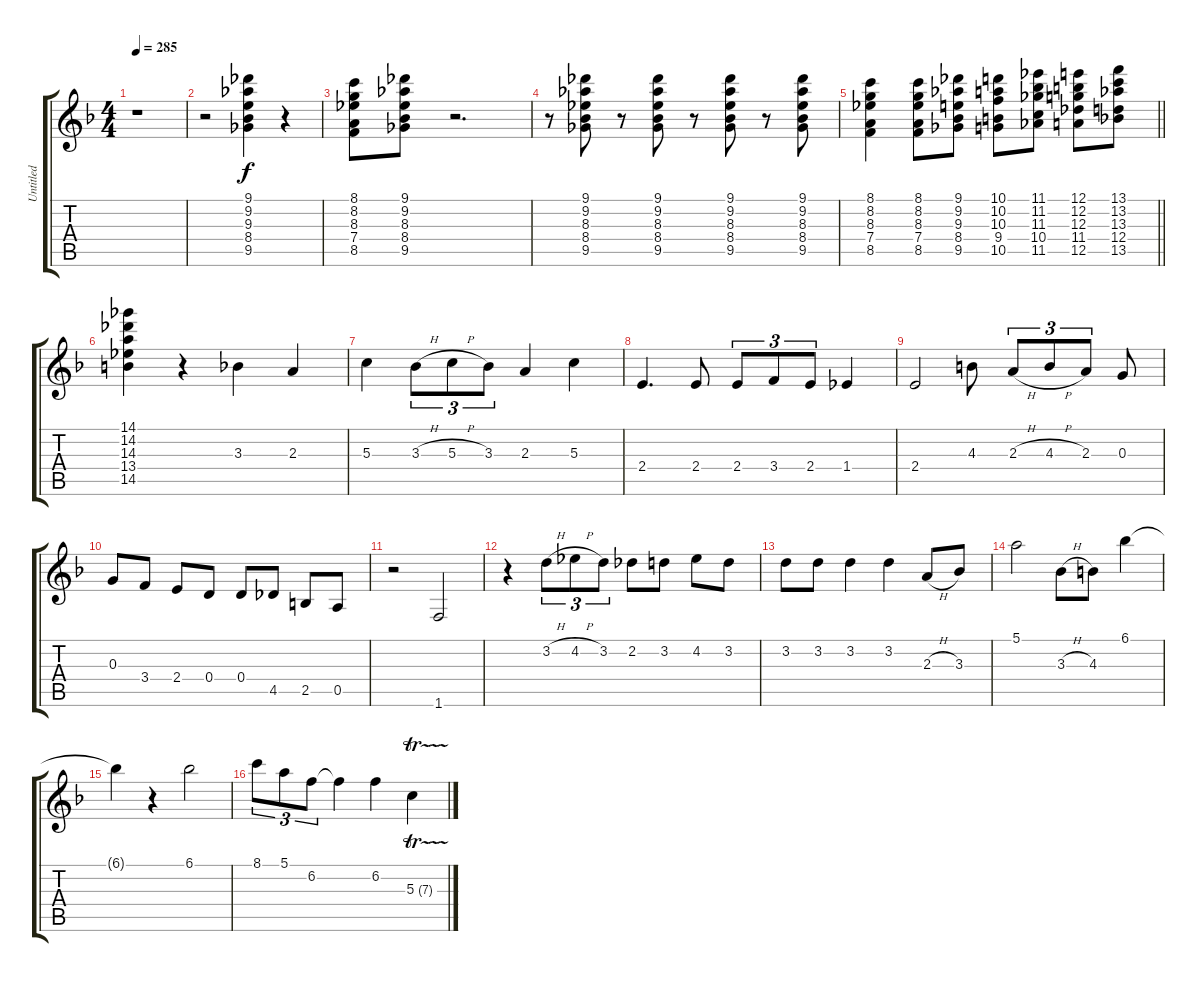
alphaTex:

\track ("Untitled" "Untitled") {instrument acousticguitarsteel}
\staff {score tabs}
\tuning (E4 B3 G3 D3 A2 E2) {hide}
\ts (4 4)
\tempo 285
\clef g2
\ks f
r.1{dy f} |
r.2 (9.1 9.2 9.3 8.4 9.5).4 r.4 |
(8.1 8.2 8.3 7.4 8.5).8 (9.1 9.2 8.3 8.4 9.5).8 r.2{d} |
r.8 (9.1 9.2 8.3 8.4 9.5).8 r.8 (9.1 9.2 8.3 8.4 9.5).8 r.8 (9.1 9.2 8.3 8.4 9.5).8 r.8 (9.1 9.2 8.3 8.4 9.5).8 |
\barLineRight lightlight
(8.1 8.2 8.3 7.4 8.5).4 (8.1 8.2 8.3 7.4 8.5).8 (9.1 9.2 9.3 8.4 9.5).8 (10.1 10.2 10.3 9.4 10.5).8 (11.1 11.2 11.3 10.4 11.5).8 (12.1 12.2 12.3 11.4 12.5).8 (13.1 13.2 13.3 12.4 13.5).8 |
(14.1 14.2 14.3 13.4 14.5).4 r.4 3.3.4 2.3.4 |
5.3.4 3.3{h}.8{tu (3 2)} 5.3{h}.8{tu (3 2)} 3.3.8{tu (3 2)} 2.3.4 5.3.4 |
2.4.4{d} 2.4.8 2.4.8{tu (3 2)} 3.4.8{tu (3 2)} 2.4.8{tu (3 2)} 1.4.4 |
2.4.2 4.3.8 2.3{h}.8{tu (3 2)} 4.3{h}.8{tu (3 2)} 2.3.8{tu (3 2)} 0.3.8 |
0.3.8 3.4.8 2.4.8 0.4.8 0.4.8 4.5.8 2.5.8 0.5.8 |
r.2 1.6.2 |
r.4 3.2{h}.8{tu (3 2)} 4.2{h}.8{tu (3 2)} 3.2.8{tu (3 2)} 2.2.8 3.2.8 4.2.8 3.2.8 |
3.2.8 3.2.8 3.2.4 3.2.4 2.3{h}.8 3.3.8 |
5.1.2 3.3{h}.8 4.3.8 6.1.4 |
6.1{t}.4 r.4 6.1.2 |
8.1.8{tu (3 2)} 5.1.8{tu (3 2)} 6.2.8{tu (3 2)} 6.2{t}.4 6.2.4 5.3{tr (7 32)}.4
